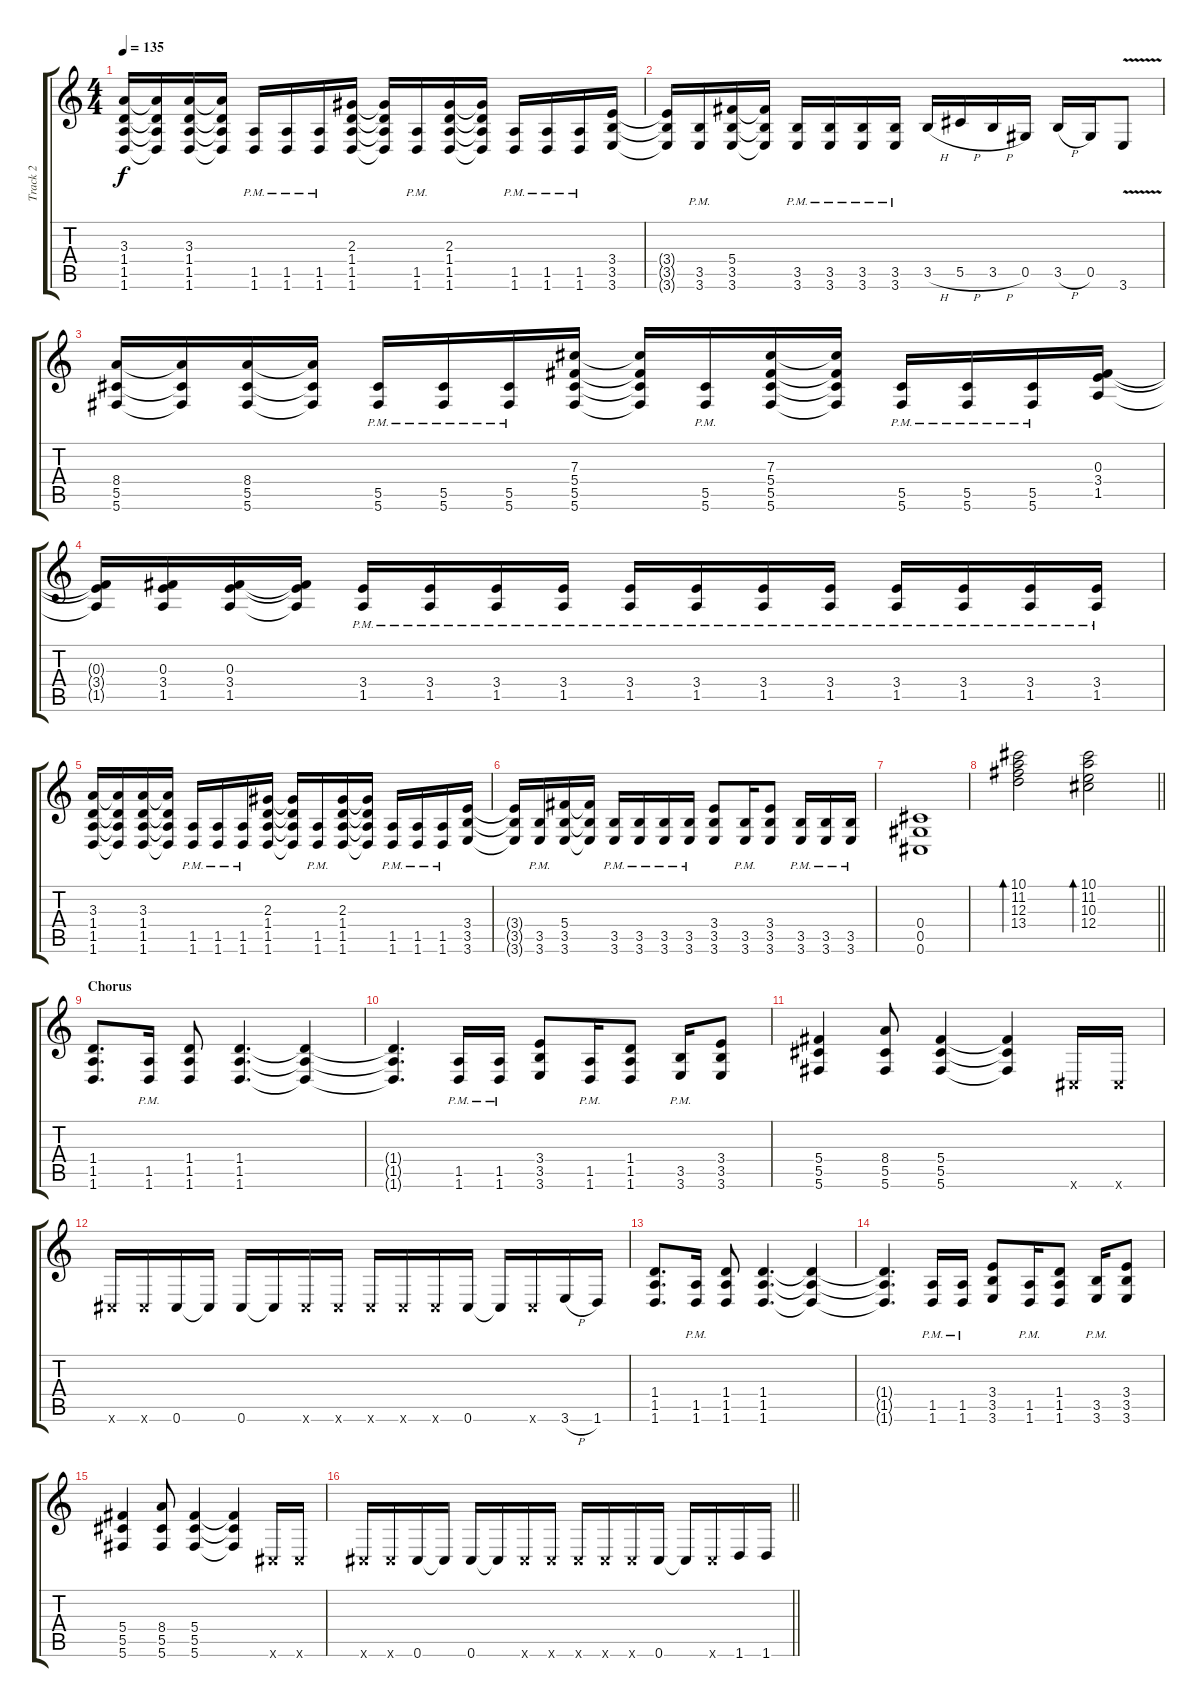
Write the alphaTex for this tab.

\track ("Track 2" "Track 2") {instrument distortionguitar}
\staff {score tabs}
\tuning (Eb4 Bb3 Gb3 Db3 Ab2 Db2) {hide}
\ts (4 4)
\tempo 135
\clef g2
\ks c
(3.3 1.4 1.5 1.6).16{dy f} (3.3{t} 1.4{t} 1.5{t} 1.6{t}).16 (3.3 1.4 1.5 1.6).16 (3.3{t} 1.4{t} 1.5{t} 1.6{t}).16 (1.5{pm} 1.6{pm}).16 (1.5{pm} 1.6{pm}).16 (1.5{pm} 1.6{pm}).16 (2.3 1.4 1.5 1.6).16 (2.3{t} 1.4{t} 1.5{t} 1.6{t}).16 (1.5{pm} 1.6{pm}).16 (2.3 1.4 1.5 1.6).16 (2.3{t} 1.4{t} 1.5{t} 1.6{t}).16 (1.5{pm} 1.6{pm}).16 (1.5{pm} 1.6{pm}).16 (1.5{pm} 1.6{pm}).16 (3.4 3.5 3.6).16 |
(3.4{t} 3.5{t} 3.6{t}).16 (3.5{pm} 3.6{pm}).16 (5.4 3.5 3.6).16 (5.4{t} 3.5{t} 3.6{t}).16 (3.5{pm} 3.6{pm}).16 (3.5{pm} 3.6{pm}).16 (3.5{pm} 3.6{pm}).16 (3.5{pm} 3.6{pm}).16 3.5{h}.16 5.5{h}.16 3.5{h}.16 0.5.16 3.5{h}.16 0.5.16 3.6{v}.8 |
(8.4 5.5 5.6).16 (8.4{t} 5.5{t} 5.6{t}).16 (8.4 5.5 5.6).16 (8.4{t} 5.5{t} 5.6{t}).16 (5.5{pm} 5.6{pm}).16 (5.5{pm} 5.6{pm}).16 (5.5{pm} 5.6{pm}).16 (7.3 5.4 5.5 5.6).16 (7.3{t} 5.4{t} 5.5{t} 5.6{t}).16 (5.5{pm} 5.6{pm}).16 (7.3 5.4 5.5 5.6).16 (7.3{t} 5.4{t} 5.5{t} 5.6{t}).16 (5.5{pm} 5.6{pm}).16 (5.5{pm} 5.6{pm}).16 (5.5{pm} 5.6{pm}).16 (0.3 3.4 1.5).16 |
(0.3{t} 3.4{t} 1.5{t}).16 (0.3 3.4 1.5).16 (0.3 3.4 1.5).16 (0.3{t} 3.4{t} 1.5{t}).16 (3.4{pm} 1.5{pm}).16 (3.4{pm} 1.5{pm}).16 (3.4{pm} 1.5{pm}).16 (3.4{pm} 1.5{pm}).16 (3.4{pm} 1.5{pm}).16 (3.4{pm} 1.5{pm}).16 (3.4{pm} 1.5{pm}).16 (3.4{pm} 1.5{pm}).16 (3.4{pm} 1.5{pm}).16 (3.4{pm} 1.5{pm}).16 (3.4{pm} 1.5{pm}).16 (3.4{pm} 1.5{pm}).16 |
(3.3 1.4 1.5 1.6).16 (3.3{t} 1.4{t} 1.5{t} 1.6{t}).16 (3.3 1.4 1.5 1.6).16 (3.3{t} 1.4{t} 1.5{t} 1.6{t}).16 (1.5{pm} 1.6{pm}).16 (1.5{pm} 1.6{pm}).16 (1.5{pm} 1.6{pm}).16 (2.3 1.4 1.5 1.6).16 (2.3{t} 1.4{t} 1.5{t} 1.6{t}).16 (1.5{pm} 1.6{pm}).16 (2.3 1.4 1.5 1.6).16 (2.3{t} 1.4{t} 1.5{t} 1.6{t}).16 (1.5{pm} 1.6{pm}).16 (1.5{pm} 1.6{pm}).16 (1.5{pm} 1.6{pm}).16 (3.4 3.5 3.6).16 |
(3.4{t} 3.5{t} 3.6{t}).16 (3.5{pm} 3.6{pm}).16 (5.4 3.5 3.6).16 (5.4{t} 3.5{t} 3.6{t}).16 (3.5{pm} 3.6{pm}).16 (3.5{pm} 3.6{pm}).16 (3.5{pm} 3.6{pm}).16 (3.5{pm} 3.6{pm}).16 (3.4 3.5 3.6).8 (3.5{pm} 3.6{pm}).16 (3.4 3.5 3.6).8 (3.5{pm} 3.6{pm}).16 (3.5{pm} 3.6{pm}).16 (3.5{pm} 3.6{pm}).16 |
(0.4 0.5 0.6).1 |
\barLineRight lightlight
(10.1 11.2 12.3 13.4).2{bd 60 instrument electricguitarclean} (10.1 11.2 10.3 12.4).2{bd 60} |
\section ("" "Chorus")
(1.4 1.5 1.6).8{d instrument distortionguitar} (1.5{pm} 1.6{pm}).16 (1.4 1.5 1.6).8 (1.4 1.5 1.6).4{d} (1.4{t} 1.5{t} 1.6{t}).4 |
(1.4{t} 1.5{t} 1.6{t}).4{d} (1.5{pm} 1.6{pm}).16 (1.5{pm} 1.6{pm}).16 (3.4 3.5 3.6).8 (1.5{pm} 1.6{pm}).16 (1.4 1.5 1.6).8 (3.5{pm} 3.6{pm}).16 (3.4 3.5 3.6).8 |
(5.4 5.5 5.6).4 (8.4 5.5 5.6).8 (5.4 5.5 5.6).4 (5.4{t} 5.5{t} 5.6{t}).4 0.6{x}.16 0.6{x}.16 |
0.6{x}.16 0.6{x}.16 0.6.16 0.6{t}.16 0.6.16 0.6{t}.16 0.6{x}.16 0.6{x}.16 0.6{x}.16 0.6{x}.16 0.6{x}.16 0.6.16 0.6{t}.16 0.6{x}.16 3.6{h}.16 1.6.16 |
(1.4 1.5 1.6).8{d} (1.5{pm} 1.6{pm}).16 (1.4 1.5 1.6).8 (1.4 1.5 1.6).4{d} (1.4{t} 1.5{t} 1.6{t}).4 |
(1.4{t} 1.5{t} 1.6{t}).4{d} (1.5{pm} 1.6{pm}).16 (1.5{pm} 1.6{pm}).16 (3.4 3.5 3.6).8 (1.5{pm} 1.6{pm}).16 (1.4 1.5 1.6).8 (3.5{pm} 3.6{pm}).16 (3.4 3.5 3.6).8 |
(5.4 5.5 5.6).4 (8.4 5.5 5.6).8 (5.4 5.5 5.6).4 (5.4{t} 5.5{t} 5.6{t}).4 0.6{x}.16 0.6{x}.16 |
\barLineRight lightlight
0.6{x}.16 0.6{x}.16 0.6.16 0.6{t}.16 0.6.16 0.6{t}.16 0.6{x}.16 0.6{x}.16 0.6{x}.16 0.6{x}.16 0.6{x}.16 0.6.16 0.6{t}.16 0.6{x}.16 1.6.16 1.6.16
